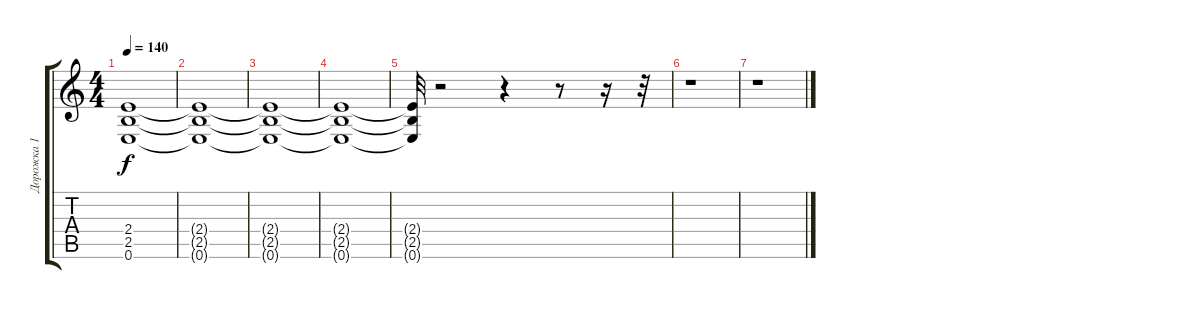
\track ("Дорожка 1" "Дорожка 1") {instrument overdrivenguitar}
\staff {score tabs}
\tuning (E4 B3 G3 D3 A2 E2) {hide}
\ts (4 4)
\tempo 140
\clef g2
\ks c
(2.4{t} 2.5{t} 0.6{t}).1{dy f} |
(2.4{t} 2.5{t} 0.6{t}).1 |
(2.4{t} 2.5{t} 0.6{t}).1 |
(2.4{t} 2.5{t} 0.6{t}).1 |
(2.4{t} 2.5{t} 0.6{t}).32 r.2 r.4 r.8 r.16 r.32 |
r.1 |
r.1
